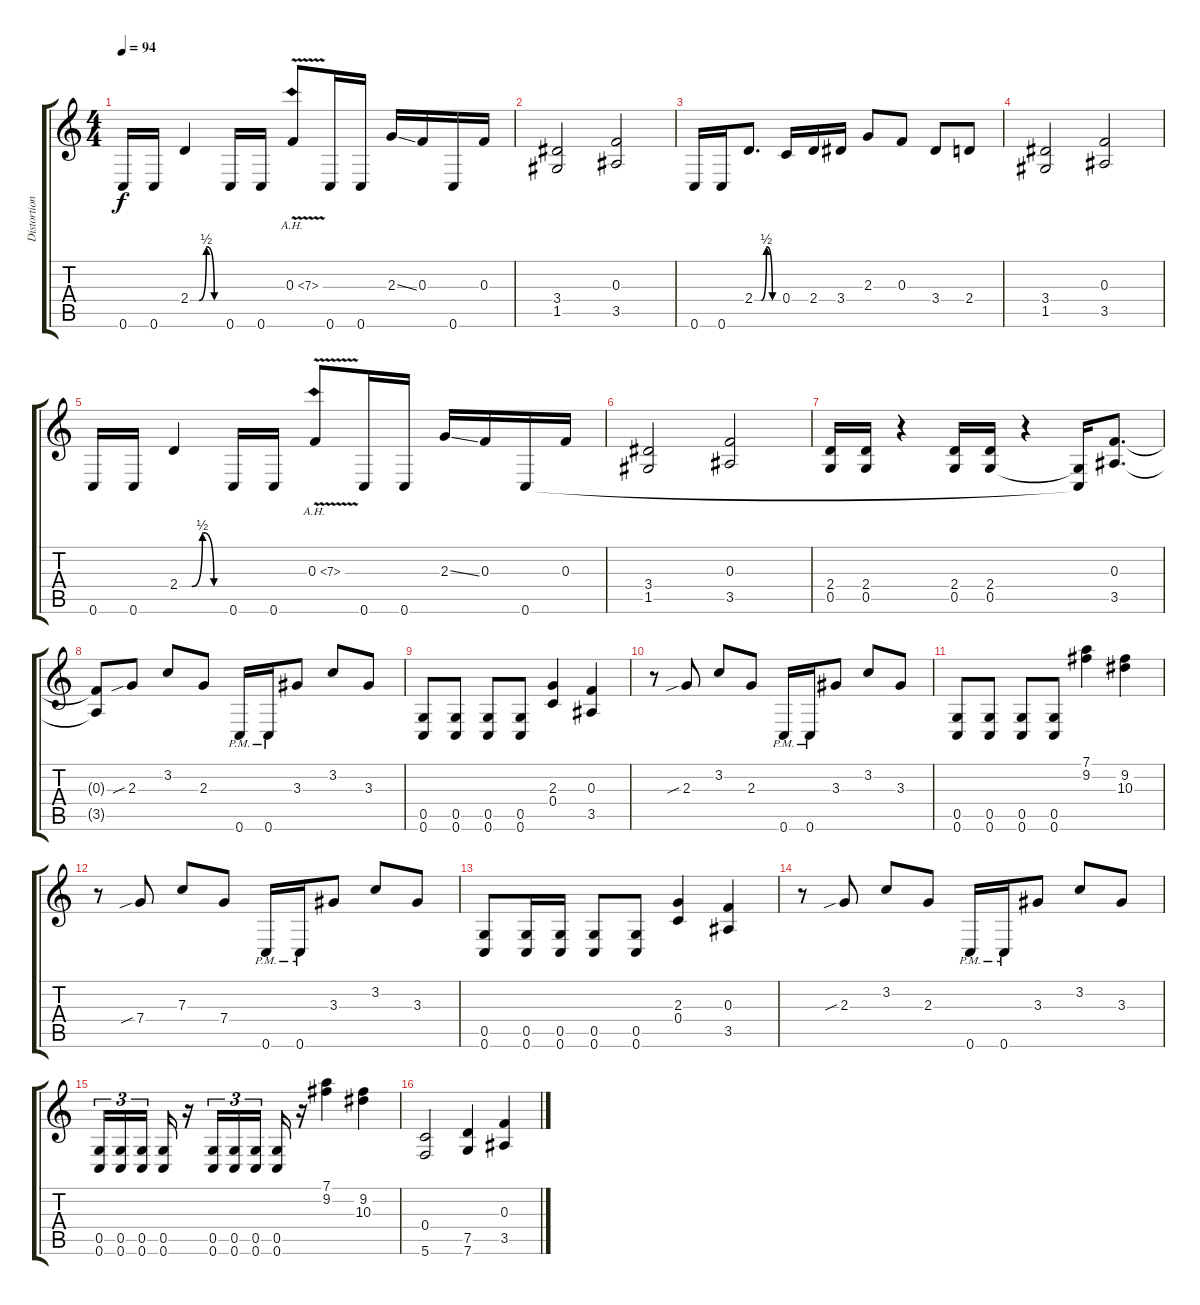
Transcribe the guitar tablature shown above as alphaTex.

\track ("Distortion guitar" "Distortion") {solo instrument distortionguitar}
\staff {score tabs}
\tuning (D4 A3 F3 C3 G2 C2) {hide}
\ts (4 4)
\tempo 94
\clef g2
\ks c
0.6.16{dy f} 0.6.16 2.4{be (custom 0 0 16 0 30 2 45 0 60 0)}.4 0.6.16 0.6.16 0.3{ah 7 v}.8 0.6.16 0.6.16 2.3{ss}.16 0.3.16 0.6.16 0.3.16 |
(3.4 1.5).2 (0.3 3.5).2 |
0.6.16 0.6.16 2.4{be (custom 0 0 16 0 30 2 45 0 60 0)}.8{d} 0.4.16 2.4.16 3.4.16 2.3.8 0.3.8 3.4.8 2.4.8 |
(3.4 1.5).2 (0.3 3.5).2 |
0.6.16 0.6.16 2.4{be (custom 0 0 16 0 30 2 45 0 60 0)}.4 0.6.16 0.6.16 0.3{ah 7 v}.8 0.6.16 0.6.16 2.3{ss}.16 0.3.16 0.6.16 0.3.16 |
(3.4 1.5).2 (0.3 3.5).2 |
(2.4 0.5).16 (2.4 0.5).16 r.4 (2.4 0.5).16 (2.4 0.5).16 r.4 (0.5{t} 0.6{t}).16 (0.3 3.5).8{d} |
(0.3{t} 3.5{t}).8 2.3{sib}.8 3.2.8 2.3.8 0.6{pm}.16 0.6{pm}.16 3.3.8 3.2.8 3.3.8 |
(0.5 0.6).8 (0.5 0.6).8 (0.5 0.6).8 (0.5 0.6).8 (2.3 0.4).4 (0.3 3.5).4 |
r.8 2.3{sib}.8 3.2.8 2.3.8 0.6{pm}.16 0.6{pm}.16 3.3.8 3.2.8 3.3.8 |
(0.5 0.6).8 (0.5 0.6).8 (0.5 0.6).8 (0.5 0.6).8 (7.1 9.2).4 (9.2 10.3).4 |
r.8 7.4{sib}.8 7.3.8 7.4.8 0.6{pm}.16 0.6{pm}.16 3.3.8 3.2.8 3.3.8 |
(0.5 0.6).8 (0.5 0.6).16 (0.5 0.6).16 (0.5 0.6).8 (0.5 0.6).8 (2.3 0.4).4 (0.3 3.5).4 |
r.8 2.3{sib}.8 3.2.8 2.3.8 0.6{pm}.16 0.6{pm}.16 3.3.8 3.2.8 3.3.8 |
(0.5 0.6).16{tu (3 2)} (0.5 0.6).16{tu (3 2)} (0.5 0.6).16{tu (3 2) beam splitsecondary} (0.5 0.6).16 r.16 (0.5 0.6).16{tu (3 2)} (0.5 0.6).16{tu (3 2)} (0.5 0.6).16{tu (3 2) beam splitsecondary} (0.5 0.6).16 r.16 (7.1 9.2).4 (9.2 10.3).4 |
(0.4 5.6).2 (7.5 7.6).4 (0.3 3.5).4
